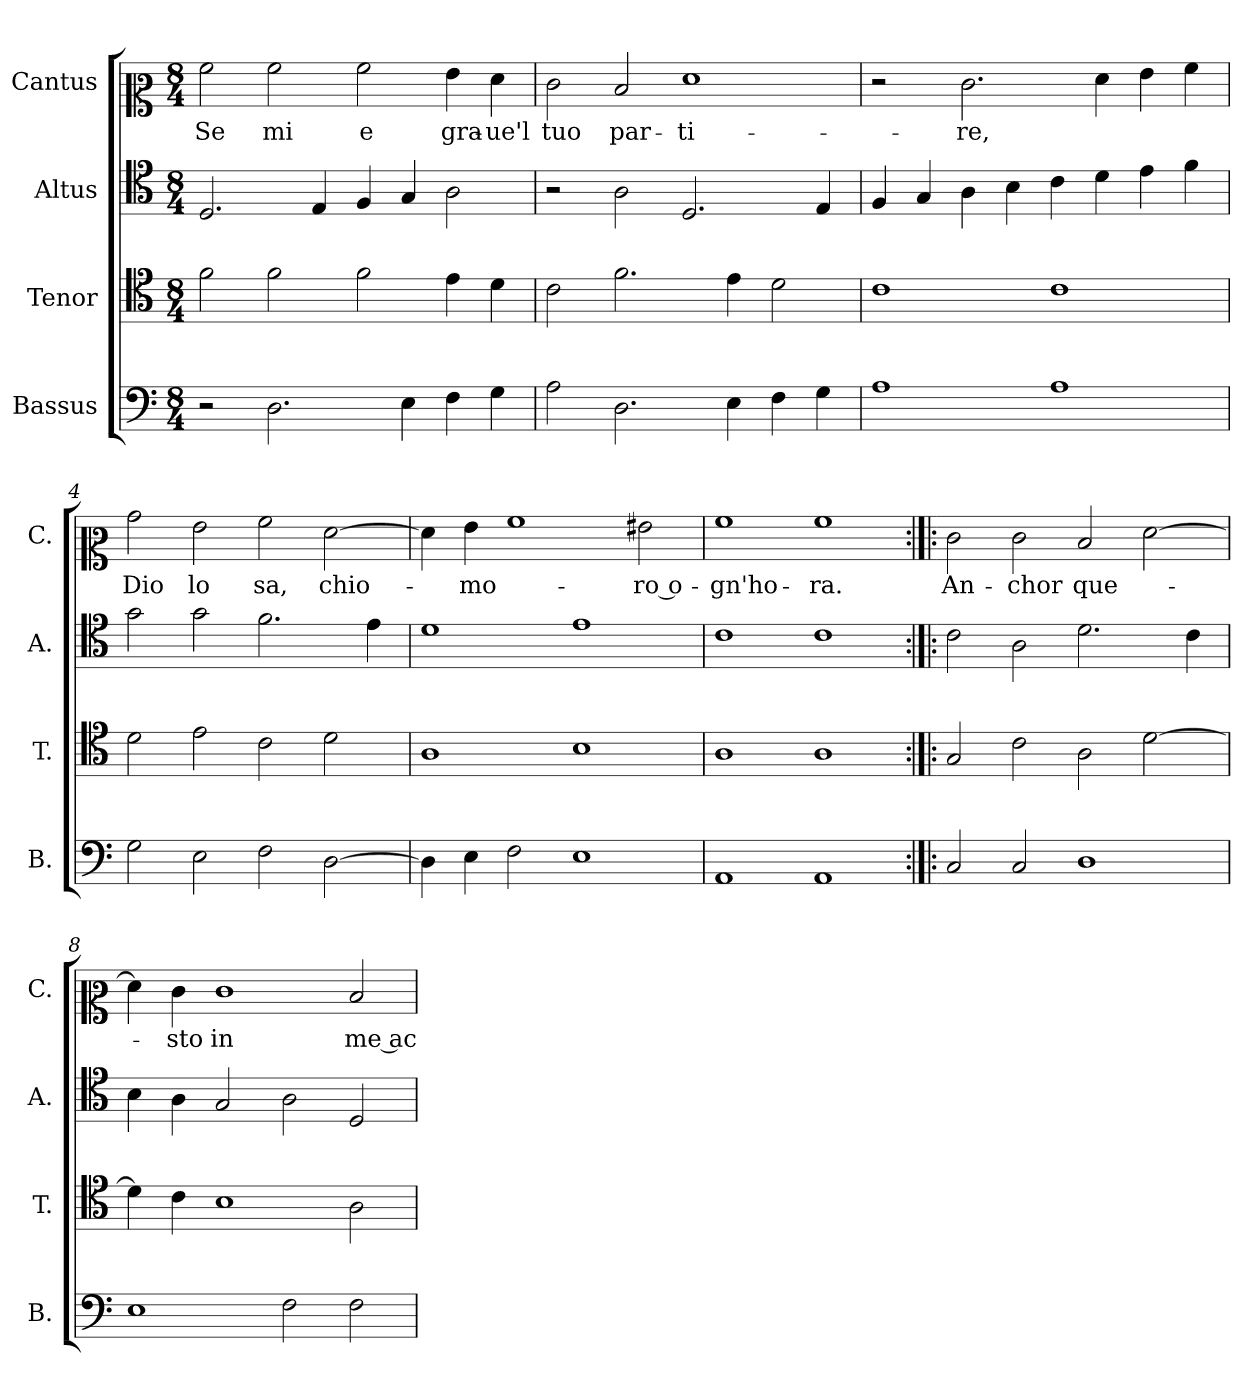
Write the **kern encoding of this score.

**kern	**kern	**kern	**kern	**text
*part4	*part3	*part2	*part1	*part1
*staff4	*staff3	*staff2	*staff1	*staff1
*I"Bassus	*I"Tenor	*I"Altus	*I"Cantus	*
*I'B.	*I'T.	*I'A.	*I'C.	*
*clefF4	*clefC4	*clefC4	*clefC2	*
*k[]	*k[]	*k[]	*k[]	*
*M8/4	*M8/4	*M8/4	*M8/4	*
=1	=1	=1	=1	=1
!	!	!	!	!LO:LY:b
2r	2f\	2.D/	2a\	Se
!	!	!	!	!LO:LY:b
2.D\	2f\	.	2a\	mi
.	.	4E/	.	.
!	!	!	!	!LO:LY:b
.	2f\	4F/	2a\	e
4E\	.	4G/	.	.
!	!	!	!	!LO:LY:b
4F\	4e\	2A\	4g\	gra-
!	!	!	!	!LO:LY:b
4G\	4d\	.	4f\	-ue'l
=2	=2	=2	=2	=2
!	!	!	!	!LO:LY:b
2A\	2c\	2r	2e\	tuo
!	!	!	!	!LO:LY:b
2.D\	2.f\	2A\	2d/	par-
!	!	!	!	!LO:LY:b
.	.	2.D/	1f	-ti-
4E\	4e\	.	.	.
4F\	2d\	.	.	.
4G\	.	4E/	.	.
=3	=3	=3	=3	=3
1A	1c	4F/	2r	.
.	.	4G/	.	.
!	!	!	!	!LO:LY:b
.	.	4A\	2.e\	-re,
.	.	4B\	.	.
1A	1c	4c\	.	.
.	.	4d\	4f\	.
.	.	4e\	4g\	.
.	.	4f\	4a\	.
=4	=4	=4	=4	=4
!	!	!	!	!LO:LY:b
2G\	2d\	2g\	2b\	Dio
!	!	!	!	!LO:LY:b
2E\	2e\	2g\	2g\	lo
!	!	!	!	!LO:LY:b
2F\	2c\	2.f\	2a\	sa,
!	!	!	!	!LO:LY:b
[2D\	2d\	.	[2f\	chio-
.	.	4e\	.	.
!!LO:LB:g=z
=5	=5	=5	=5	=5
4D\]	1A	1d	4f\]	.
!	!	!	!	!LO:LY:b
4E\	.	.	4g\	-mo-
2F\	.	.	1a	.
1E	1B	1e	.	.
!	!	!	!	!LO:LY:b
.	.	.	2g#X\	-ro o-
=6	=6	=6	=6	=6
!	!	!	!	!LO:LY:b
1AA	1A	1c	1a	-gn'ho-
!	!	!	!	!LO:LY:b
1AA	1A	1c	1a	-ra.
=7:|!|:	=7:|!|:	=7:|!|:	=7:|!|:	=7:|!|:
!	!	!	!	!LO:LY:b
2C/	2G/	2c\	2e\	An-
!	!	!	!	!LO:LY:b
2C/	2c\	2A\	2e\	-chor
!	!	!	!	!LO:LY:b
1D	2A\	2.d\	2d/	que-
.	[2d\	.	[2f\	.
.	.	4c\	.	.
=8	=8	=8	=8	=8
1E	4d\]	4B\	4f\]	.
!	!	!	!	!LO:LY:b
.	4c\	4A\	4e\	-sto
!	!	!	!	!LO:LY:b
.	1B	2G/	1e	in
2F\	.	2A\	.	.
!	!	!	!	!LO:LY:b
2F\	2A\	2D/	2d/	me ac-
=	=	=	=	=
*-	*-	*-	*-	*-
